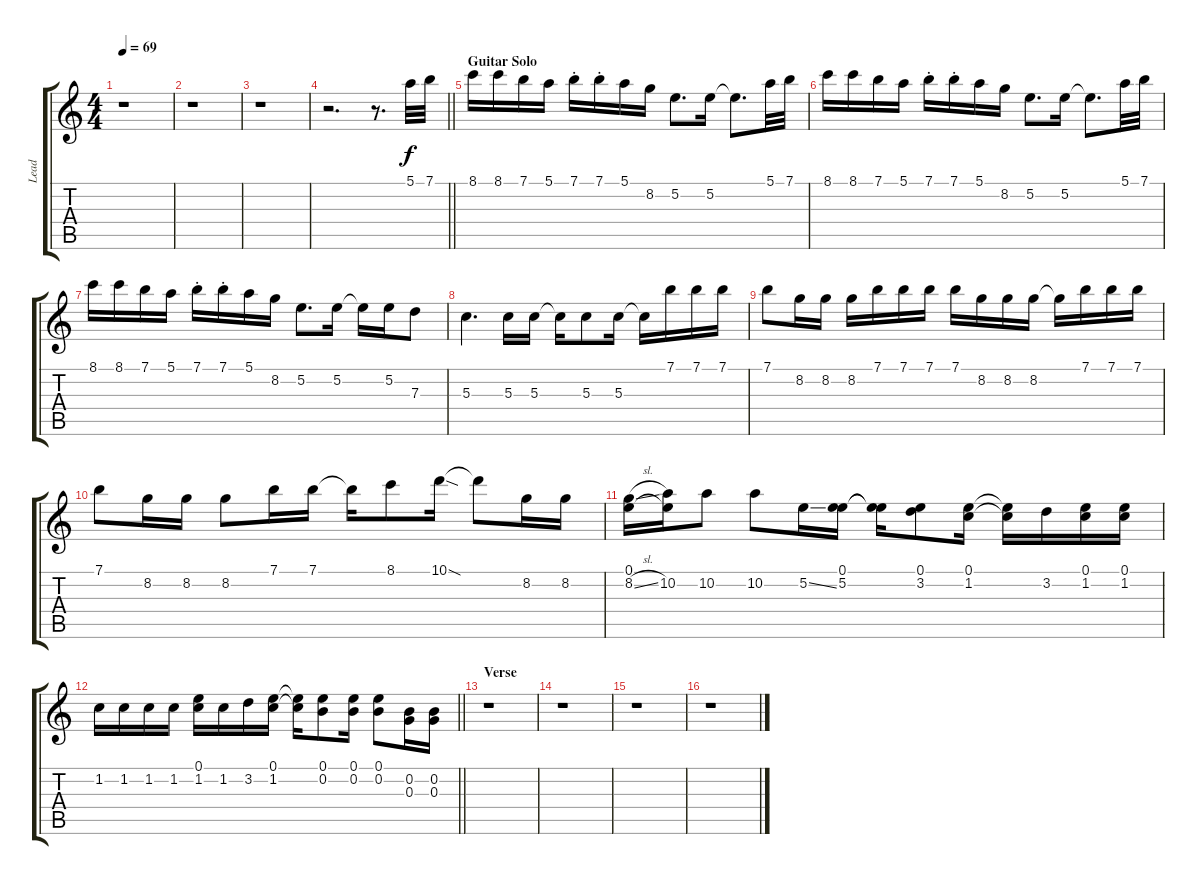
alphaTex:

\track ("Lead" "Lead") {instrument distortionguitar}
\staff {score tabs}
\tuning (E4 B3 G3 D3 A2 E2) {hide}
\ts (4 4)
\tempo 69
\clef g2
\ks c
r.1{dy f} |
r.1 |
r.1 |
\barLineRight lightlight
r.2{d} r.8{d} 5.1.32 7.1.32 |
\section ("" "Guitar Solo")
8.1.16 8.1.16 7.1.16 5.1.16 7.1{st}.16 7.1{st}.16 5.1.16 8.2.16 5.2.8{d} 5.2.16 5.2{t}.8{d} 5.1.32 7.1.32 |
8.1.16 8.1.16 7.1.16 5.1.16 7.1{st}.16 7.1{st}.16 5.1.16 8.2.16 5.2.8{d} 5.2.16 5.2{t}.8{d} 5.1.32 7.1.32 |
8.1.16 8.1.16 7.1.16 5.1.16 7.1{st}.16 7.1{st}.16 5.1.16 8.2.16 5.2.8{d} 5.2.16 5.2{t}.16 5.2.16 7.3.8 |
5.3.4{d} 5.3.16 5.3.16 5.3{t}.16 5.3.8 5.3.16 5.3{t}.16 7.1.16 7.1.16 7.1.16 |
7.1.8 8.2.16 8.2.16 8.2.16 7.1.16 7.1.16 7.1.16 7.1.16 8.2.16 8.2.16 8.2.16 8.2{t}.16 7.1.16 7.1.16 7.1.16 |
7.1.8 8.2.16 8.2.16 8.2.8 7.1.16 7.1.16 7.1{t}.16 8.1.8 10.1{sod}.16 10.1{t}.8 8.2.16 8.2.16 |
(0.1 8.2{sl}).16 (0.1{t} 10.2).16 10.2.8 10.2.8 5.2{ss}.16 (0.1 5.2).16 (0.1{t} 5.2{t}).16 (0.1 3.2).8 (0.1 1.2).16 (0.1{t} 1.2{t}).16 3.2.16 (0.1 1.2).16 (0.1 1.2).16 |
\barLineRight lightlight
1.2.16 1.2.16 1.2.16 1.2.16 (0.1 1.2).16 1.2.16 3.2.16 (0.1 1.2).16 (0.1{t} 1.2{t}).16 (0.1 0.2).8 (0.1 0.2).16 (0.1 0.2).8 (0.2 0.3).16 (0.2 0.3).16 |
\section ("" "Verse")
r.1 |
r.1 |
r.1 |
r.1
